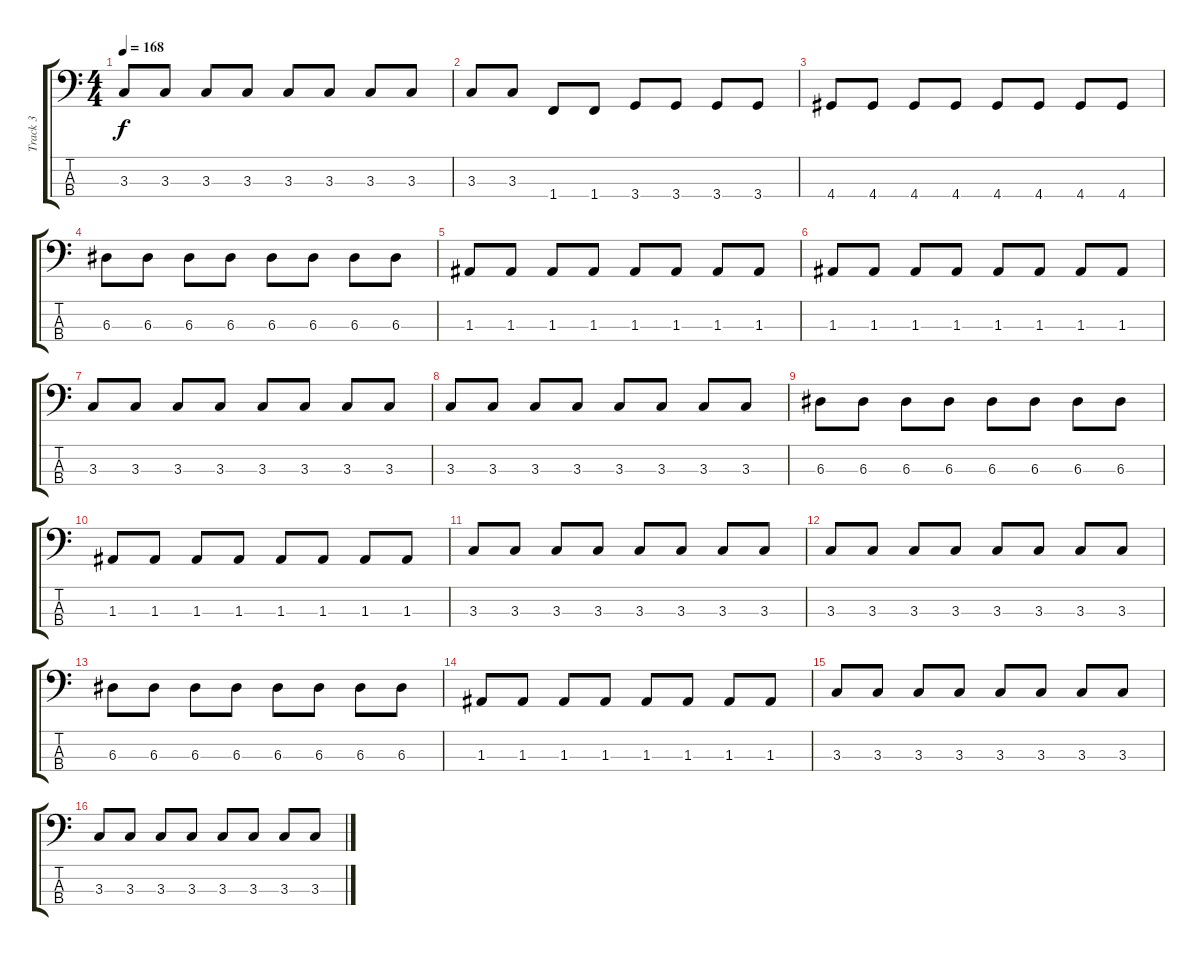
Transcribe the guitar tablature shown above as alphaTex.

\track ("Track 3" "Track 3") {instrument electricbassfinger}
\staff {score tabs}
\tuning (G2 D2 A1 E1) {hide}
\ts (4 4)
\tempo 168
\clef f4
\ks c
3.3.8{dy f} 3.3.8 3.3.8 3.3.8 3.3.8 3.3.8 3.3.8 3.3.8 |
3.3.8 3.3.8 1.4.8 1.4.8 3.4.8 3.4.8 3.4.8 3.4.8 |
4.4.8 4.4.8 4.4.8 4.4.8 4.4.8 4.4.8 4.4.8 4.4.8 |
6.3.8 6.3.8 6.3.8 6.3.8 6.3.8 6.3.8 6.3.8 6.3.8 |
1.3.8 1.3.8 1.3.8 1.3.8 1.3.8 1.3.8 1.3.8 1.3.8 |
1.3.8 1.3.8 1.3.8 1.3.8 1.3.8 1.3.8 1.3.8 1.3.8 |
3.3.8 3.3.8 3.3.8 3.3.8 3.3.8 3.3.8 3.3.8 3.3.8 |
3.3.8 3.3.8 3.3.8 3.3.8 3.3.8 3.3.8 3.3.8 3.3.8 |
6.3.8 6.3.8 6.3.8 6.3.8 6.3.8 6.3.8 6.3.8 6.3.8 |
1.3.8 1.3.8 1.3.8 1.3.8 1.3.8 1.3.8 1.3.8 1.3.8 |
3.3.8 3.3.8 3.3.8 3.3.8 3.3.8 3.3.8 3.3.8 3.3.8 |
3.3.8 3.3.8 3.3.8 3.3.8 3.3.8 3.3.8 3.3.8 3.3.8 |
6.3.8 6.3.8 6.3.8 6.3.8 6.3.8 6.3.8 6.3.8 6.3.8 |
1.3.8 1.3.8 1.3.8 1.3.8 1.3.8 1.3.8 1.3.8 1.3.8 |
3.3.8 3.3.8 3.3.8 3.3.8 3.3.8 3.3.8 3.3.8 3.3.8 |
3.3.8 3.3.8 3.3.8 3.3.8 3.3.8 3.3.8 3.3.8 3.3.8
